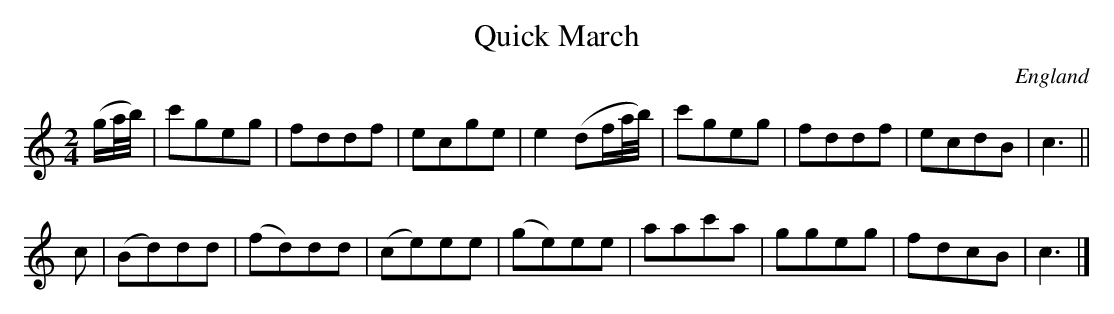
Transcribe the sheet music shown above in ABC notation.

X:1
T:Quick March
L:1/8
M:2/4
O:England
K:C major
(g/a//b//) | \
c'geg | fddf | ecge | e2 (df/a//b//) | c'geg | fddf | ecdB | c3 ||
c | \
(Bd)dd | (fd)dd | (ce)ee | (ge)ee | aac'a | ggeg | fdcB | c3 |]
